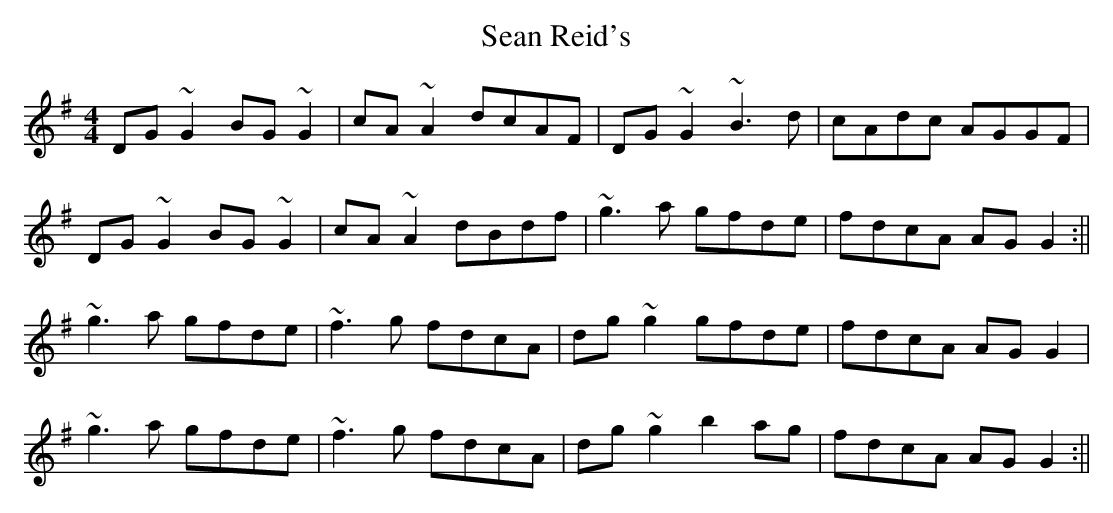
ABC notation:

X:1
T:Sean Reid's
M:4/4
L:1/8
K:G
DG ~G2 BG ~G2| cA ~A2 dcAF | DG ~G2 ~B3 d | cAdc AGGF |
DG ~G2 BG ~G2 | cA ~A2 dBdf | ~g3 a gfde | fdcA AG G2 :||
~g3 a gfde | ~f3 g fdcA | dg ~g2 gfde | fdcA AG G2 |
~g3 a gfde | ~f3 g fdcA | dg ~g2 b2 ag | fdcA AG G2 :||
